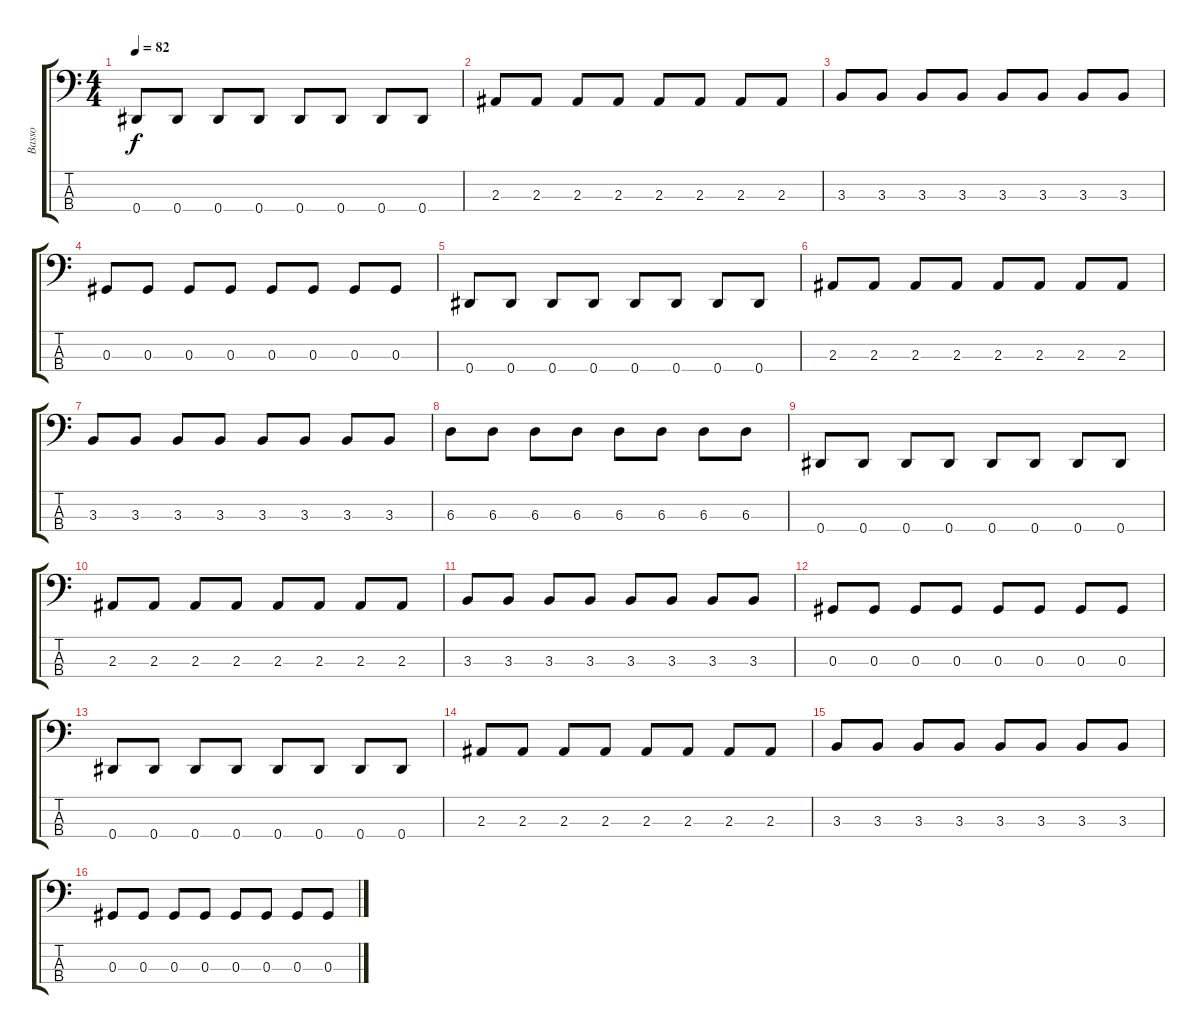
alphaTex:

\track ("Basso" "Basso") {instrument electricbassfinger}
\staff {score tabs}
\tuning (Gb2 Db2 Ab1 Eb1) {hide}
\ts (4 4)
\tempo 82
\clef f4
\ks c
0.4.8{dy f} 0.4.8 0.4.8 0.4.8 0.4.8 0.4.8 0.4.8 0.4.8 |
2.3.8 2.3.8 2.3.8 2.3.8 2.3.8 2.3.8 2.3.8 2.3.8 |
3.3.8 3.3.8 3.3.8 3.3.8 3.3.8 3.3.8 3.3.8 3.3.8 |
0.3.8 0.3.8 0.3.8 0.3.8 0.3.8 0.3.8 0.3.8 0.3.8 |
0.4.8 0.4.8 0.4.8 0.4.8 0.4.8 0.4.8 0.4.8 0.4.8 |
2.3.8 2.3.8 2.3.8 2.3.8 2.3.8 2.3.8 2.3.8 2.3.8 |
3.3.8 3.3.8 3.3.8 3.3.8 3.3.8 3.3.8 3.3.8 3.3.8 |
6.3.8 6.3.8 6.3.8 6.3.8 6.3.8 6.3.8 6.3.8 6.3.8 |
0.4.8 0.4.8 0.4.8 0.4.8 0.4.8 0.4.8 0.4.8 0.4.8 |
2.3.8 2.3.8 2.3.8 2.3.8 2.3.8 2.3.8 2.3.8 2.3.8 |
3.3.8 3.3.8 3.3.8 3.3.8 3.3.8 3.3.8 3.3.8 3.3.8 |
0.3.8 0.3.8 0.3.8 0.3.8 0.3.8 0.3.8 0.3.8 0.3.8 |
0.4.8 0.4.8 0.4.8 0.4.8 0.4.8 0.4.8 0.4.8 0.4.8 |
2.3.8 2.3.8 2.3.8 2.3.8 2.3.8 2.3.8 2.3.8 2.3.8 |
3.3.8 3.3.8 3.3.8 3.3.8 3.3.8 3.3.8 3.3.8 3.3.8 |
0.3.8 0.3.8 0.3.8 0.3.8 0.3.8 0.3.8 0.3.8 0.3.8
